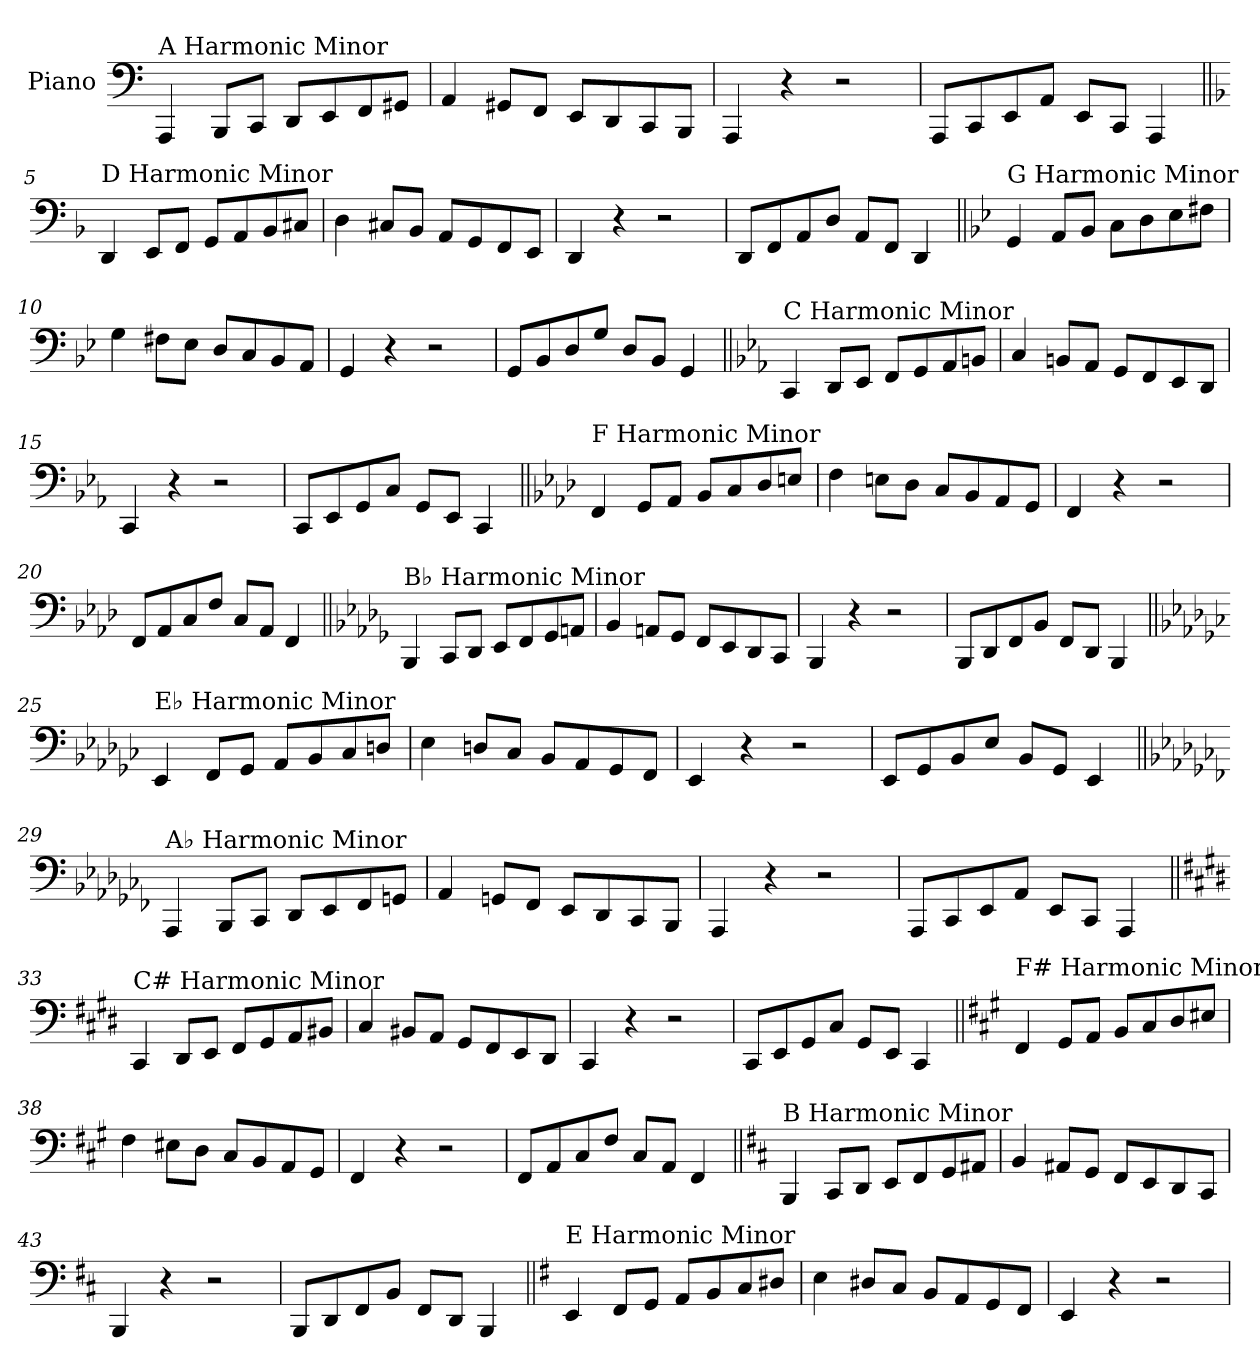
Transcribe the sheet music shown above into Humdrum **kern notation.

**kern
*part1
*staff1
*I"Piano
*I'Pno.
*clefF4
*k[]
=1
!LO:TX:a:t=A Harmonic Minor
4AAA/
8BBB/L
8CC/J
8DD/L
8EE/
8FF/
8GG#X/J
=2
4AA/
8GG#X/L
8FF/J
8EE/L
8DD/
8CC/
8BBB/J
=3
4AAA/
4r
2r
=4
8AAA/L
8CC/
8EE/
8AA/J
8EE/L
8CC/J
4AAA/
!!LO:LB:g=z
=5||
*k[b-]
!LO:TX:a:t=D Harmonic Minor
4DD/
8EE/L
8FF/J
8GG/L
8AA/
8BB-/
8C#X/J
=6
4D\
8C#X/L
8BB-/J
8AA/L
8GG/
8FF/
8EE/J
=7
4DD/
4r
2r
=8
8DD/L
8FF/
8AA/
8D/J
8AA/L
8FF/J
4DD/
!!LO:LB:g=z
=9||
*k[b-e-]
!LO:TX:a:t=G Harmonic Minor
4GG/
8AA/L
8BB-/J
8C\L
8D\
8E-\
8F#X\J
=10
4G\
8F#X\L
8E-\J
8D/L
8C/
8BB-/
8AA/J
=11
4GG/
4r
2r
=12
8GG/L
8BB-/
8D/
8G/J
8D/L
8BB-/J
4GG/
!!LO:LB:g=z
=13||
*k[b-e-a-]
!LO:TX:a:t=C Harmonic Minor
4CC/
8DD/L
8EE-/J
8FF/L
8GG/
8AA-/
8BBn/J
=14
4C/
8BBn/L
8AA-/J
8GG/L
8FF/
8EE-/
8DD/J
=15
4CC/
4r
2r
=16
8CC/L
8EE-/
8GG/
8C/J
8GG/L
8EE-/J
4CC/
!!LO:LB:g=z
=17||
*k[b-e-a-d-]
!LO:TX:a:t=F Harmonic Minor
4FF/
8GG/L
8AA-/J
8BB-/L
8C/
8D-/
8En/J
=18
4F\
8En\L
8D-\J
8C/L
8BB-/
8AA-/
8GG/J
=19
4FF/
4r
2r
=20
8FF/L
8AA-/
8C/
8F/J
8C/L
8AA-/J
4FF/
!!LO:LB:g=z
=21||
*k[b-e-a-d-g-]
!LO:TX:a:t=B♭ Harmonic Minor
4BBB-/
8CC/L
8DD-/J
8EE-/L
8FF/
8GG-/
8AAn/J
=22
4BB-/
8AAn/L
8GG-/J
8FF/L
8EE-/
8DD-/
8CC/J
=23
4BBB-/
4r
2r
=24
8BBB-/L
8DD-/
8FF/
8BB-/J
8FF/L
8DD-/J
4BBB-/
!!LO:LB:g=z
=25||
*k[b-e-a-d-g-c-]
!LO:TX:a:t=E♭ Harmonic Minor
4EE-/
8FF/L
8GG-/J
8AA-/L
8BB-/
8C-/
8Dn/J
=26
4E-\
8Dn/L
8C-/J
8BB-/L
8AA-/
8GG-/
8FF/J
=27
4EE-/
4r
2r
=28
8EE-/L
8GG-/
8BB-/
8E-/J
8BB-/L
8GG-/J
4EE-/
!!LO:LB:g=z
=29||
*k[b-e-a-d-g-c-f-]
!LO:TX:a:t=A♭ Harmonic Minor
4AAA-/
8BBB-/L
8CC-/J
8DD-/L
8EE-/
8FF-/
8GGn/J
=30
4AA-/
8GGn/L
8FF-/J
8EE-/L
8DD-/
8CC-/
8BBB-/J
=31
4AAA-/
4r
2r
=32
8AAA-/L
8CC-/
8EE-/
8AA-/J
8EE-/L
8CC-/J
4AAA-/
!!LO:LB:g=z
=33||
*k[f#c#g#d#]
!LO:TX:a:t=C# Harmonic Minor
4CC#/
8DD#/L
8EE/J
8FF#/L
8GG#/
8AA/
8BB#X/J
=34
4C#/
8BB#X/L
8AA/J
8GG#/L
8FF#/
8EE/
8DD#/J
=35
4CC#/
4r
2r
=36
8CC#/L
8EE/
8GG#/
8C#/J
8GG#/L
8EE/J
4CC#/
!!LO:LB:g=z
=37||
*k[f#c#g#]
!LO:TX:a:t=F# Harmonic Minor
4FF#/
8GG#/L
8AA/J
8BB/L
8C#/
8D/
8E#X/J
=38
4F#\
8E#X\L
8D\J
8C#/L
8BB/
8AA/
8GG#/J
=39
4FF#/
4r
2r
=40
8FF#/L
8AA/
8C#/
8F#/J
8C#/L
8AA/J
4FF#/
!!LO:LB:g=z
=41||
*k[f#c#]
!LO:TX:a:t=B Harmonic Minor
4BBB/
8CC#/L
8DD/J
8EE/L
8FF#/
8GG/
8AA#X/J
=42
4BB/
8AA#X/L
8GG/J
8FF#/L
8EE/
8DD/
8CC#/J
=43
4BBB/
4r
2r
=44
8BBB/L
8DD/
8FF#/
8BB/J
8FF#/L
8DD/J
4BBB/
!!LO:LB:g=z
=45||
*k[f#]
!LO:TX:a:t=E Harmonic Minor
4EE/
8FF#/L
8GG/J
8AA/L
8BB/
8C/
8D#X/J
=46
4E\
8D#X/L
8C/J
8BB/L
8AA/
8GG/
8FF#/J
=47
4EE/
4r
2r
=
*-
